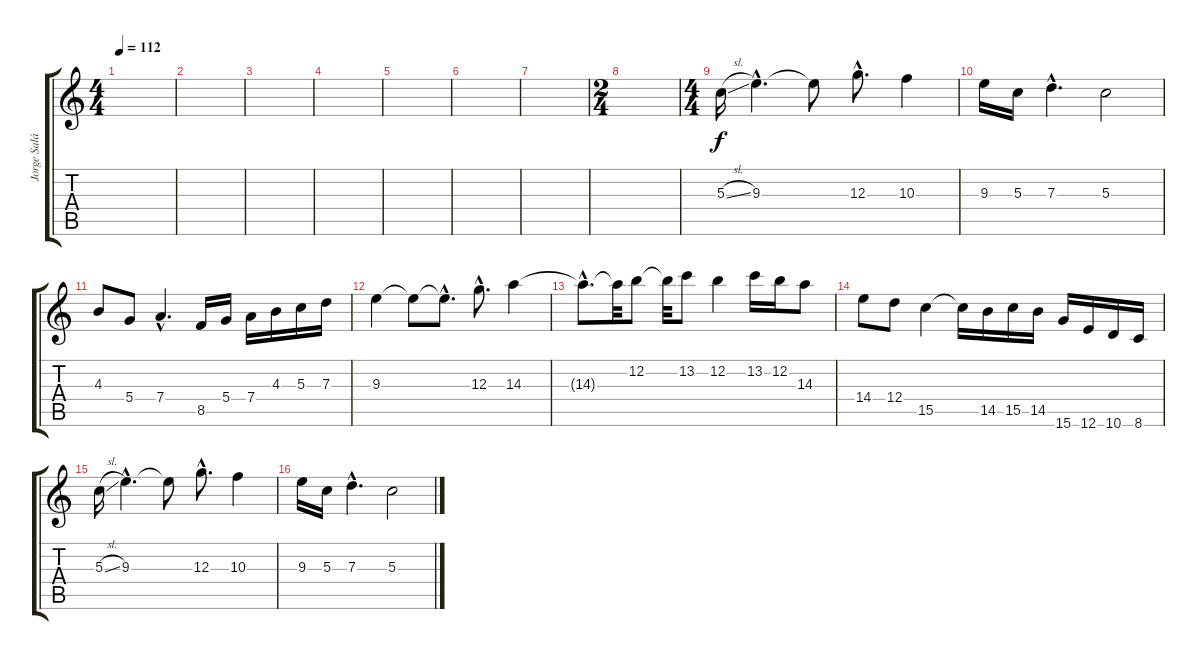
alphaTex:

\track ("Jorge Salán" "Jorge Salá") {instrument distortionguitar}
\staff {score tabs}
\tuning (E4 B3 G3 D3 A2 E2) {hide}
\ts (4 4)
\tempo 112
\clef g2
\ks c
|
|
|
|
|
|
|
\ts (2 4)
|
\ts (4 4)
5.3{sl}.16 9.3{hac}.4{d} 9.3{t}.8 12.3{hac}.8{d} 10.3.4 |
9.3.16 5.3.16 7.3{hac}.4{d} 5.3.2 |
4.3.8 5.4.8 7.4{hac}.4{d} 8.5.16 5.4.16 7.4.16 4.3.16 5.3.16 7.3.16 |
9.3.4 9.3{t}.8 9.3{hac t}.8{d} 12.3{hac}.8{d} 14.3.4 |
14.3{hac t}.8{d} 14.3{t}.32 12.2.8 12.2{t}.32 13.2.8 12.2.4 13.2.16 12.2.16 14.3.8 |
14.4.8 12.4.8 15.5.4 15.5{t}.16 14.5.16 15.5.16 14.5.16 15.6.16 12.6.16 10.6.16 8.6.16 |
5.3{sl}.16 9.3{hac}.4{d} 9.3{t}.8 12.3{hac}.8{d} 10.3.4 |
9.3.16 5.3.16 7.3{hac}.4{d} 5.3.2
